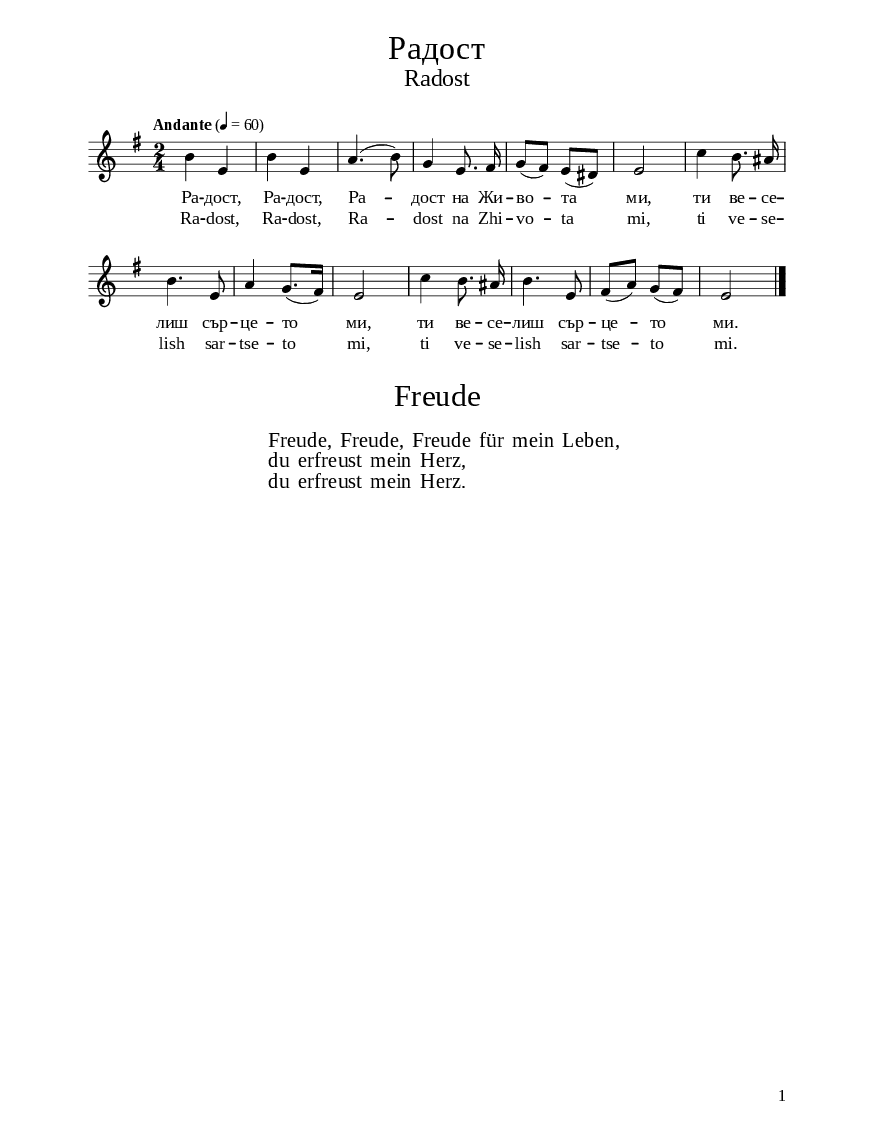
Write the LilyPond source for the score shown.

\version "2.24.0"

% include paper part and global functions
\include "include/globals.ily"

\bookpart {
  \include "include/bookpart-paper.ily"
  \score {
    \include "include/score-layout.ily"

    \new Voice \absolute {
      \clef treble
      \key g \major
      \time 2/4
      \tempoFunc "Andante" 4 "60"
      \autoBeamOff
      b'4 e'4 | % 2
      b'4 e'4 | % 3
      a'4. ( b'8 ) | % 4
      g'4  e'8. fis'16 | % 5
      g'8 ( [fis'8] ) e'8 ( [dis'8] ) | % 6
      e'2 | % 7
      c''4  b'8. ais'16 \break | % 8
      b'4. e'8 | % 9
      a'4  g'8. [( fis'16 )] |
      e'2 | % 11
      c''4  b'8. ais'16 | % 12
      b'4. e'8 | % 13
      fis'8 ([ a'8 ]) g'8 ( [fis'8] ) | % 14
      e'2 \bar "|."
    }

    \addlyrics {
      Ра -- дост,
      Ра -- дост, Ра -- дост на Жи -- во -- та ми, ти
      ве -- се -- лиш сър -- це -- то ми, ти ве -- се
      -- лиш сър -- це -- то ми.}
      \addlyrics {
        Ra -- dost,
        Ra -- dost, Ra -- dost na Zhi -- vo -- ta mi, ti
        ve -- se -- lish sar -- tse -- to mi, ti ve -- se
        -- lish sar -- tse -- to mi.}

        \header {
          title = \titleFunc "Радост" "Radost"
        }

        \midi{}

      } % score


      
      % include foreign translation(s) of the song
      \version "2.24.0"

\markup \fill-line { \fontsize #deTitleFontSize "Freude" }
\markup \null
\markup \null
\markup \fontsize #deCoupletFontSize {
  \hspace #16
  \override #`(baseline-skip . ,deCoupletBaselineSkip)

  \column {

    \line { " "Freude, Freude, Freude für mein Leben, }

    \line { " "du erfreust mein Herz, }

    \line { " "du erfreust mein Herz.}
  }
}


    } % bookpart

    % Più mosso
    %

